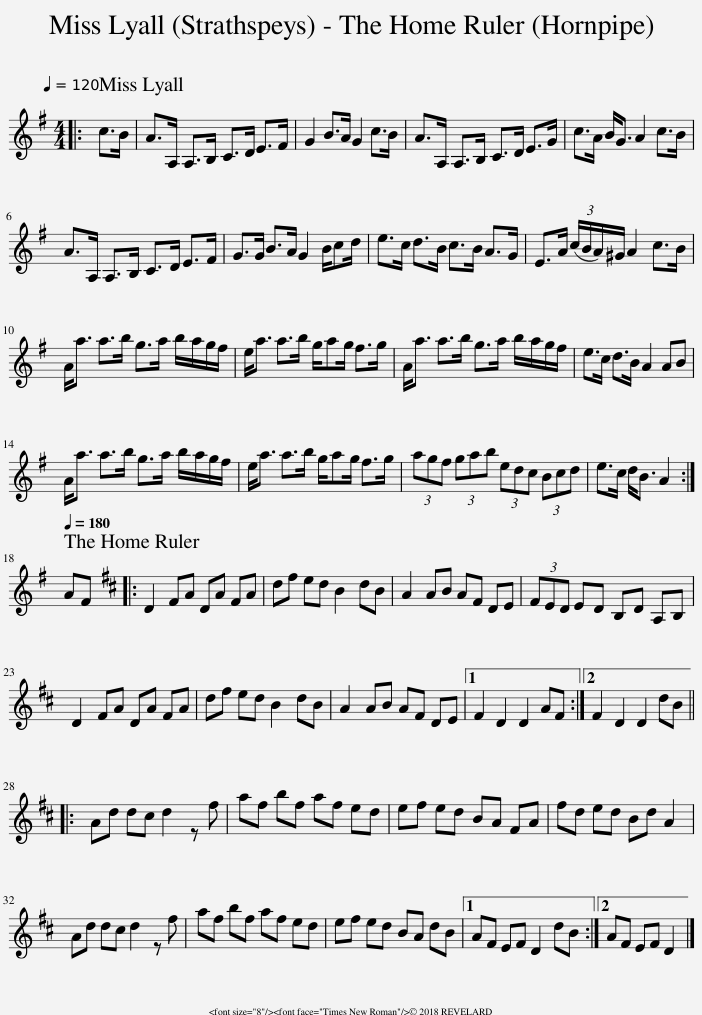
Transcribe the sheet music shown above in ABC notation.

X:1
L:1/8
M:4/4
I:linebreak $
K:G
V:1 treble
V:1
|: c>B |[Q:1/4=120] A>A, A,>B, C>D E>F | G2 B>A G2 c>B | A>A, A,>B, C>D E>G | c>A B<G A2 c>B |$ %5
 A>A, A,>B, C>D E>F | G>G B>A G2 B/cd/ | e>c d>B c>B A>G | E>A (c/B/A/)^G/ A2 c>B |$ A<a a>b g>a b/a/g/f/ | %10
 e<a a>b g/ag/ f>g | A<a a>b g>a b/a/g/f/ | e>c d>B A2 AB |$ A<a a>b g>a b/a/g/f/ | e<a a>b g/ag/ f>g | %15
 (3agf (3gab (3edc (3Bcd | e>c d<B A2 :|$[Q:1/4=180] AF |:[K:D] D2 FA DA FA | df ed B2 dB | %20
 A2 AB AF DE | (3FED ED B,D A,B, |$ D2 FA DA FA | df ed B2 dB | A2 AB AF DE |1 %25
 F2 D2 D2 AF :|2 F2 D2 D2 dB |:$ Ad dc d2 z f | af bf af ed | ef ed BA FA | %30
 fd ed Bd A2 |$ Ad dc d2 z f | af bf af ed | ef ed BA dB |1 AF EF D2 dB :|2 %35
 AF EF D2 |] %36
